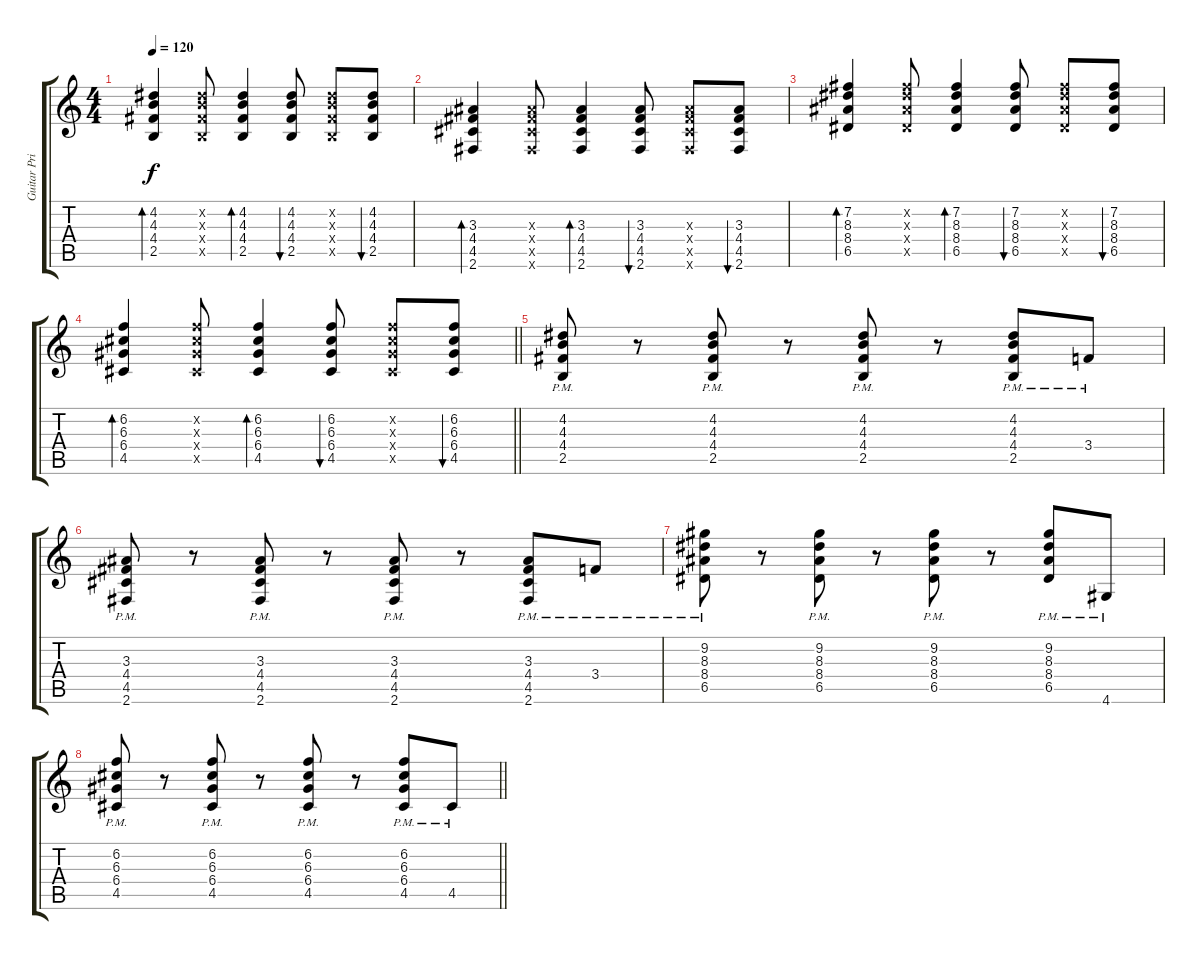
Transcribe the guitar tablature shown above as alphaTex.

\track ("Guitar Principal" "Guitar Pri") {instrument acousticguitarnylon}
\staff {score tabs}
\tuning (E4 B3 G3 D3 A2 E2) {hide}
\ts (4 4)
\tempo 120
\clef g2
\ks c
(4.2 4.3 4.4 2.5).4{bd 60 dy f} (4.2{x} 4.3{x} 4.4{x} 2.5{x}).8 (4.2 4.3 4.4 2.5).4{bd 60} (4.2 4.3 4.4 2.5).8{bu 60} (4.2{x} 4.3{x} 4.4{x} 2.5{x}).8 (4.2 4.3 4.4 2.5).8{bu 60} |
(3.3 4.4 4.5 2.6).4{bd 60} (3.3{x} 4.4{x} 4.5{x} 2.6{x}).8 (3.3 4.4 4.5 2.6).4{bd 60} (3.3 4.4 4.5 2.6).8{bu 60} (3.3{x} 4.4{x} 4.5{x} 2.6{x}).8 (3.3 4.4 4.5 2.6).8{bu 60} |
(7.2 8.3 8.4 6.5).4{bd 60} (7.2{x} 8.3{x} 8.4{x} 6.5{x}).8 (7.2 8.3 8.4 6.5).4{bd 60} (7.2 8.3 8.4 6.5).8{bu 60} (7.2{x} 8.3{x} 8.4{x} 6.5{x}).8 (7.2 8.3 8.4 6.5).8{bu 60} |
\barLineRight lightlight
(6.2 6.3 6.4 4.5).4{bd 60} (6.2{x} 6.3{x} 6.4{x} 4.5{x}).8 (6.2 6.3 6.4 4.5).4{bd 60} (6.2 6.3 6.4 4.5).8{bu 60} (6.2{x} 6.3{x} 6.4{x} 4.5{x}).8 (6.2 6.3 6.4 4.5).8{bu 60} |
(4.2{pm} 4.3{pm} 4.4{pm} 2.5{pm}).8 r.8 (4.2{pm} 4.3{pm} 4.4{pm} 2.5{pm}).8 r.8 (4.2{pm} 4.3{pm} 4.4{pm} 2.5{pm}).8 r.8 (4.2{pm} 4.3{pm} 4.4{pm} 2.5{pm}).8 3.4{pm}.8 |
(3.3{pm} 4.4{pm} 4.5{pm} 2.6{pm}).8 r.8 (3.3{pm} 4.4{pm} 4.5{pm} 2.6{pm}).8 r.8 (3.3{pm} 4.4{pm} 4.5{pm} 2.6{pm}).8 r.8 (3.3{pm} 4.4{pm} 4.5{pm} 2.6{pm}).8 3.4{pm}.8 |
(9.2{pm} 8.3{pm} 8.4{pm} 6.5{pm}).8 r.8 (9.2{pm} 8.3{pm} 8.4{pm} 6.5{pm}).8 r.8 (9.2{pm} 8.3{pm} 8.4{pm} 6.5{pm}).8 r.8 (9.2{pm} 8.3{pm} 8.4{pm} 6.5{pm}).8 4.6{pm}.8 |
\barLineRight lightlight
(6.2{pm} 6.3{pm} 6.4{pm} 4.5{pm}).8 r.8 (6.2{pm} 6.3{pm} 6.4{pm} 4.5{pm}).8 r.8 (6.2{pm} 6.3{pm} 6.4{pm} 4.5{pm}).8 r.8 (6.2{pm} 6.3{pm} 6.4{pm} 4.5{pm}).8 4.5{pm}.8
